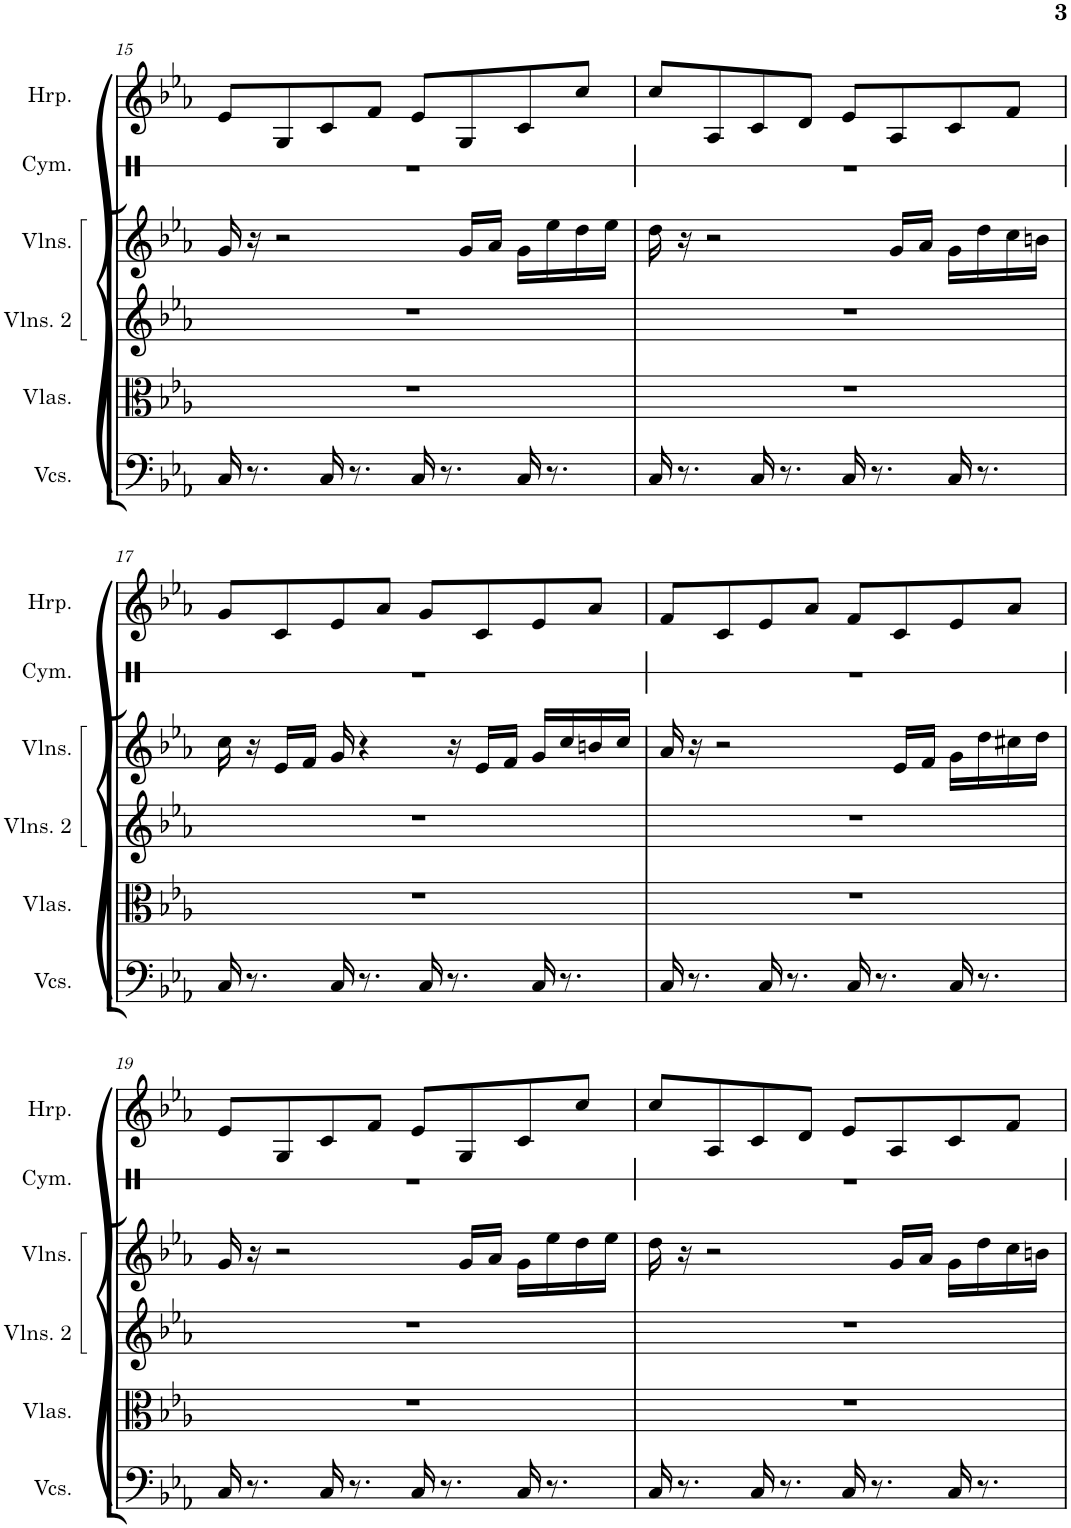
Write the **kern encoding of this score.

**kern	**kern	**kern	**kern	**kern	**kern
*part6	*part5	*part4	*part3	*part2	*part1
*staff6	*staff5	*staff4	*staff3	*staff2	*staff1
*I"乐队大提琴	*I"乐队中提琴	*I"乐队小提琴 2	*I"乐队小提琴	*I"铜钹	*I"竖琴
!!LO:PB:g=z
*clefF4	*clefC3	*clefG2	*clefG2	*clefX	*clefG2
*k[b-e-a-]	*k[b-e-a-]	*k[b-e-a-]	*k[b-e-a-]	*k[]	*k[b-e-a-]
*M4/4	*M4/4	*M4/4	*M4/4	*M4/4	*M4/4
=15	=15	=15	=15	=15	=15
16C/	1r	1r	16g/	1r	8e-/L
8.r	.	.	16r	.	.
.	.	.	2r	.	8G/
16C/	.	.	.	.	8c/
8.r	.	.	.	.	.
.	.	.	.	.	8f/J
16C/	.	.	.	.	8e-/L
8.r	.	.	.	.	.
.	.	.	16g/LL	.	8G/
.	.	.	16a-/JJ	.	.
16C/	.	.	16g\LL	.	8c/
8.r	.	.	16ee-\	.	.
.	.	.	16dd\	.	8cc/J
.	.	.	16ee-\JJ	.	.
=16	=16	=16	=16	=16	=16
16C/	1r	1r	16dd\	1r	8cc/L
8.r	.	.	16r	.	.
.	.	.	2r	.	8A-/
16C/	.	.	.	.	8c/
8.r	.	.	.	.	.
.	.	.	.	.	8d/J
16C/	.	.	.	.	8e-/L
8.r	.	.	.	.	.
.	.	.	16g/LL	.	8A-/
.	.	.	16a-/JJ	.	.
16C/	.	.	16g\LL	.	8c/
8.r	.	.	16dd\	.	.
.	.	.	16cc\	.	8f/J
.	.	.	16bn\JJ	.	.
!!LO:LB:g=z
=17	=17	=17	=17	=17	=17
16C/	1r	1r	16cc\	1r	8g/L
8.r	.	.	16r	.	.
.	.	.	16e-/LL	.	8c/
.	.	.	16f/JJ	.	.
16C/	.	.	16g/	.	8e-/
8.r	.	.	4r	.	.
.	.	.	.	.	8a-/J
16C/	.	.	.	.	8g/L
8.r	.	.	16r	.	.
.	.	.	16e-/LL	.	8c/
.	.	.	16f/JJ	.	.
16C/	.	.	16g/LL	.	8e-/
8.r	.	.	16cc/	.	.
.	.	.	16bn/	.	8a-/J
.	.	.	16cc/JJ	.	.
=18	=18	=18	=18	=18	=18
16C/	1r	1r	16a-/	1r	8f/L
8.r	.	.	16r	.	.
.	.	.	2r	.	8c/
16C/	.	.	.	.	8e-/
8.r	.	.	.	.	.
.	.	.	.	.	8a-/J
16C/	.	.	.	.	8f/L
8.r	.	.	.	.	.
.	.	.	16e-/LL	.	8c/
.	.	.	16f/JJ	.	.
16C/	.	.	16g\LL	.	8e-/
8.r	.	.	16dd\	.	.
.	.	.	16cc#X\	.	8a-/J
.	.	.	16dd\JJ	.	.
!!LO:LB:g=z
=19	=19	=19	=19	=19	=19
16C/	1r	1r	16g/	1r	8e-/L
8.r	.	.	16r	.	.
.	.	.	2r	.	8G/
16C/	.	.	.	.	8c/
8.r	.	.	.	.	.
.	.	.	.	.	8f/J
16C/	.	.	.	.	8e-/L
8.r	.	.	.	.	.
.	.	.	16g/LL	.	8G/
.	.	.	16a-/JJ	.	.
16C/	.	.	16g\LL	.	8c/
8.r	.	.	16ee-\	.	.
.	.	.	16dd\	.	8cc/J
.	.	.	16ee-\JJ	.	.
=20	=20	=20	=20	=20	=20
16C/	1r	1r	16dd\	1r	8cc/L
8.r	.	.	16r	.	.
.	.	.	2r	.	8A-/
16C/	.	.	.	.	8c/
8.r	.	.	.	.	.
.	.	.	.	.	8d/J
16C/	.	.	.	.	8e-/L
8.r	.	.	.	.	.
.	.	.	16g/LL	.	8A-/
.	.	.	16a-/JJ	.	.
16C/	.	.	16g\LL	.	8c/
8.r	.	.	16dd\	.	.
.	.	.	16cc\	.	8f/J
.	.	.	16bn\JJ	.	.
=	=	=	=	=	=
*-	*-	*-	*-	*-	*-
